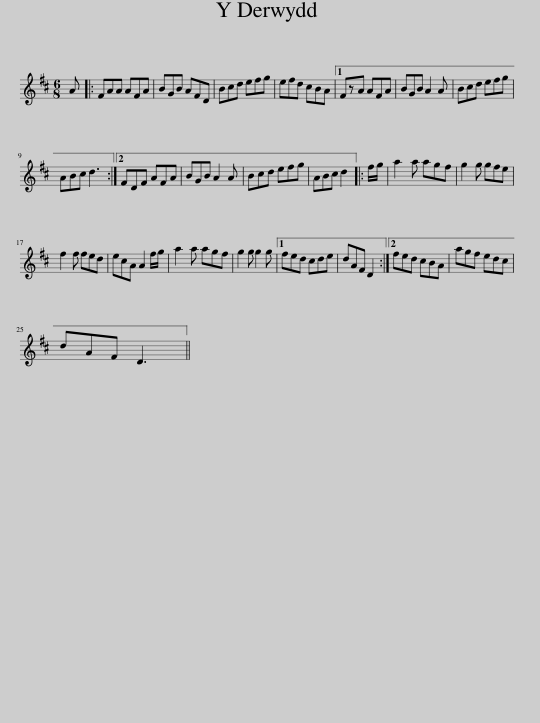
X:1
L:1/8
M:6/8
I:linebreak $
K:D
V:1 treble
V:1
 A |: FAA AFA | BGB AFD | Bcd efg | efd cBA |1 %5
 FzA AFA | BGB A2 A | Bcd efg |$ ABc d3 :|2 FDF AFA | %10
 BGB A2 A | Bcd efg | ABc d2 |: f/g/ | a2 a agf | %15
 g2 g gfe |$ f2 f fed | ecA A2 f/g/ | a2 a agf | g2 g g2 g |1 %20
 fed cde | dAF D2 :|2 fed cBA | agf edc |$ dAF D3 || %25
